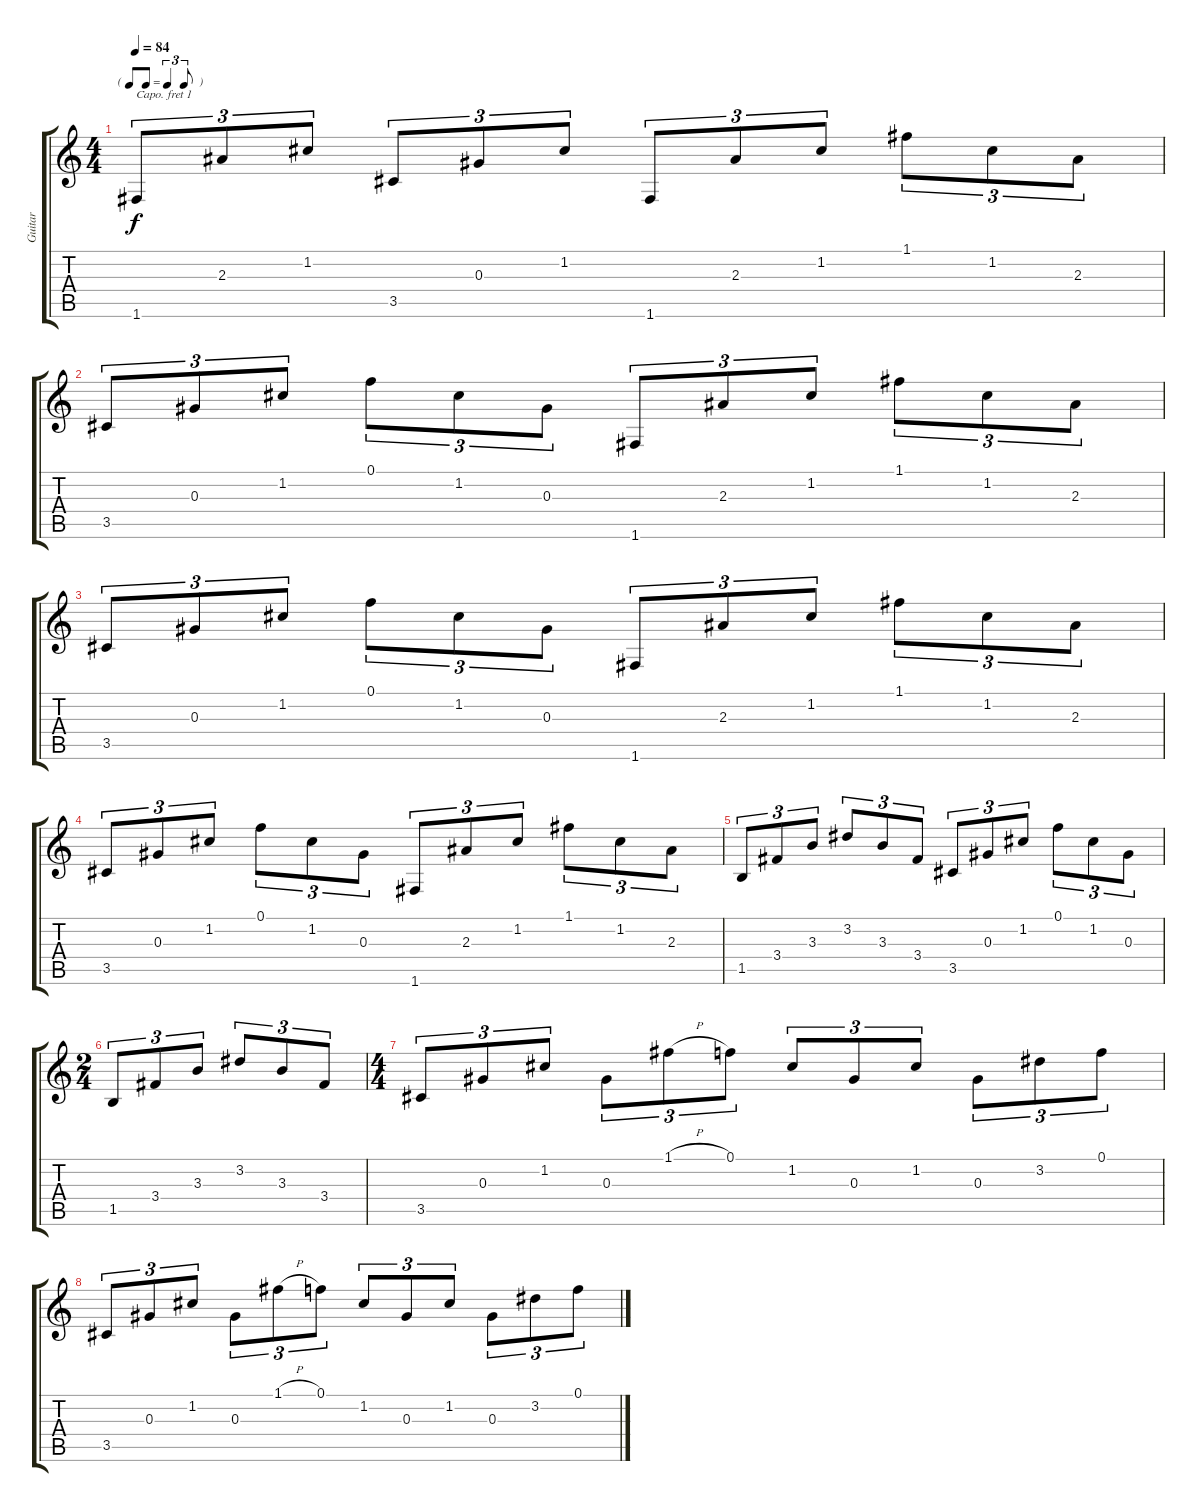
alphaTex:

\track ("Guitar" "Guitar") {instrument acousticguitarsteel}
\staff {score tabs}
\capo 1
\tuning (E4 B3 G3 D3 A2 E2) {hide}
\ts (4 4)
\tf triplet8th
\tempo 84
\clef g2
\ks c
1.6.8{tu (3 2) dy f} 2.3.8{tu (3 2)} 1.2.8{tu (3 2)} 3.5.8{tu (3 2)} 0.3.8{tu (3 2)} 1.2.8{tu (3 2)} 1.6.8{tu (3 2)} 2.3.8{tu (3 2)} 1.2.8{tu (3 2)} 1.1.8{tu (3 2)} 1.2.8{tu (3 2)} 2.3.8{tu (3 2)} |
3.5.8{tu (3 2)} 0.3.8{tu (3 2)} 1.2.8{tu (3 2)} 0.1.8{tu (3 2)} 1.2.8{tu (3 2)} 0.3.8{tu (3 2)} 1.6.8{tu (3 2)} 2.3.8{tu (3 2)} 1.2.8{tu (3 2)} 1.1.8{tu (3 2)} 1.2.8{tu (3 2)} 2.3.8{tu (3 2)} |
3.5.8{tu (3 2)} 0.3.8{tu (3 2)} 1.2.8{tu (3 2)} 0.1.8{tu (3 2)} 1.2.8{tu (3 2)} 0.3.8{tu (3 2)} 1.6.8{tu (3 2)} 2.3.8{tu (3 2)} 1.2.8{tu (3 2)} 1.1.8{tu (3 2)} 1.2.8{tu (3 2)} 2.3.8{tu (3 2)} |
3.5.8{tu (3 2)} 0.3.8{tu (3 2)} 1.2.8{tu (3 2)} 0.1.8{tu (3 2)} 1.2.8{tu (3 2)} 0.3.8{tu (3 2)} 1.6.8{tu (3 2)} 2.3.8{tu (3 2)} 1.2.8{tu (3 2)} 1.1.8{tu (3 2)} 1.2.8{tu (3 2)} 2.3.8{tu (3 2)} |
1.5.8{tu (3 2)} 3.4.8{tu (3 2)} 3.3.8{tu (3 2)} 3.2.8{tu (3 2)} 3.3.8{tu (3 2)} 3.4.8{tu (3 2)} 3.5.8{tu (3 2)} 0.3.8{tu (3 2)} 1.2.8{tu (3 2)} 0.1.8{tu (3 2)} 1.2.8{tu (3 2)} 0.3.8{tu (3 2)} |
\ts (2 4)
1.5.8{tu (3 2)} 3.4.8{tu (3 2)} 3.3.8{tu (3 2)} 3.2.8{tu (3 2)} 3.3.8{tu (3 2)} 3.4.8{tu (3 2)} |
\ts (4 4)
3.5.8{tu (3 2)} 0.3.8{tu (3 2)} 1.2.8{tu (3 2)} 0.3.8{tu (3 2)} 1.1{h}.8{tu (3 2)} 0.1.8{tu (3 2)} 1.2.8{tu (3 2)} 0.3.8{tu (3 2)} 1.2.8{tu (3 2)} 0.3.8{tu (3 2)} 3.2.8{tu (3 2)} 0.1.8{tu (3 2)} |
3.5.8{tu (3 2)} 0.3.8{tu (3 2)} 1.2.8{tu (3 2)} 0.3.8{tu (3 2)} 1.1{h}.8{tu (3 2)} 0.1.8{tu (3 2)} 1.2.8{tu (3 2)} 0.3.8{tu (3 2)} 1.2.8{tu (3 2)} 0.3.8{tu (3 2)} 3.2.8{tu (3 2)} 0.1.8{tu (3 2)}
